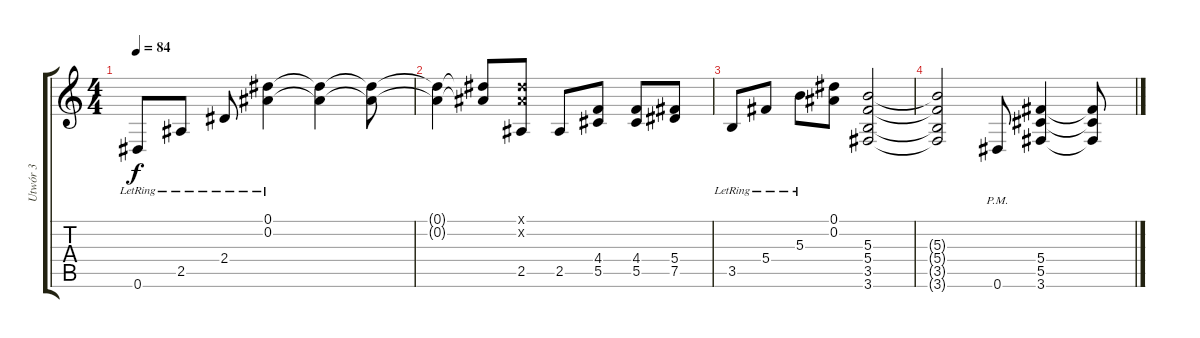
\track ("Utwór 3" "Utwór 3") {instrument distortionguitar}
\staff {score tabs}
\tuning (Eb4 Bb3 Gb3 Db3 Ab2 Eb2) {hide}
\ts (4 4)
\tempo 84
\clef g2
\ks c
0.6{lr}.8{dy f} 2.5{lr}.8 2.4{lr}.8 (0.1{lr} 0.2{lr}).4 (0.1{t} 0.2{t}).4 (0.1{t} 0.2{t}).8 |
(0.1{t} 0.2{t}).4 (0.1{t} 0.2{t}).8 (0.1{x} 0.2{x} 2.5).8 2.5.8 (4.4 5.5).8 (4.4 5.5).8 (5.4 7.5).8 |
3.5{lr}.8 5.4{lr}.8 5.3{lr}.8 (0.1 0.2).8 (5.3 5.4 3.5 3.6).2 |
(5.3{t} 5.4{t} 3.5{t} 3.6{t}).2 0.6{pm}.8 (5.4 5.5 3.6).4 (5.4{t} 5.5{t} 3.6{t}).8
